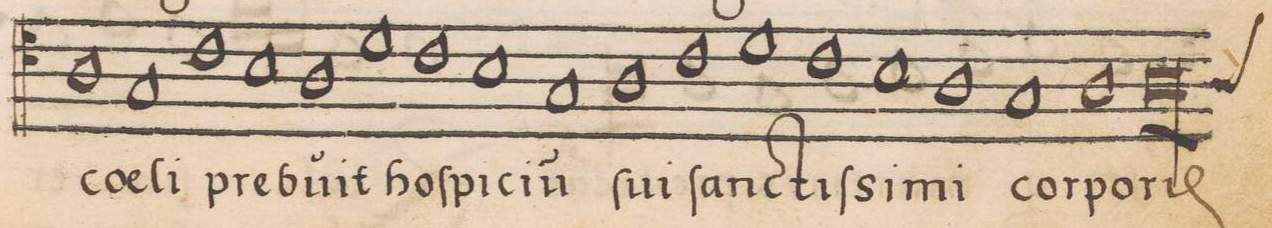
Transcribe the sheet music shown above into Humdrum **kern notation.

**kern	**text	**text
*I"TENOR	*	*
*clefC4	*	*
*k[]	*	*
*met(C|)	*	*
*M2/1	*	*
1A	coe-	.
=48-	=48-	=48-
1G	-li	.
1c	pre-	.
=49-	=49-	=49-
1B	-bu-	.
1A	-it	.
=50-	=50-	=50-
1d	ho-	.
1c	-ſpi-	.
=51-	=51-	=51-
1B	-ci-	.
1G	-u(m)	.
=52-	=52-	=52-
1A	ſu-	.
1c	-i	.
=53-	=53-	=53-
1d	ſanc-	.
1c	-tiſ-	.
=54-	=54-	=54-
1B	-si-	.
1A	-mi	.
=55-	=55-	=55-
1G	cor-	.
1A	-po-	.
=56-	=56-	=56-
*custos:A	*	*
[0Al	-ris	.
=57-	=57-	=57-
0A_	.	.
=58-	=58-	=58-
0A]	.	.
=59-	=59-	=59-
*lig	*	*
*-	*-	*-
